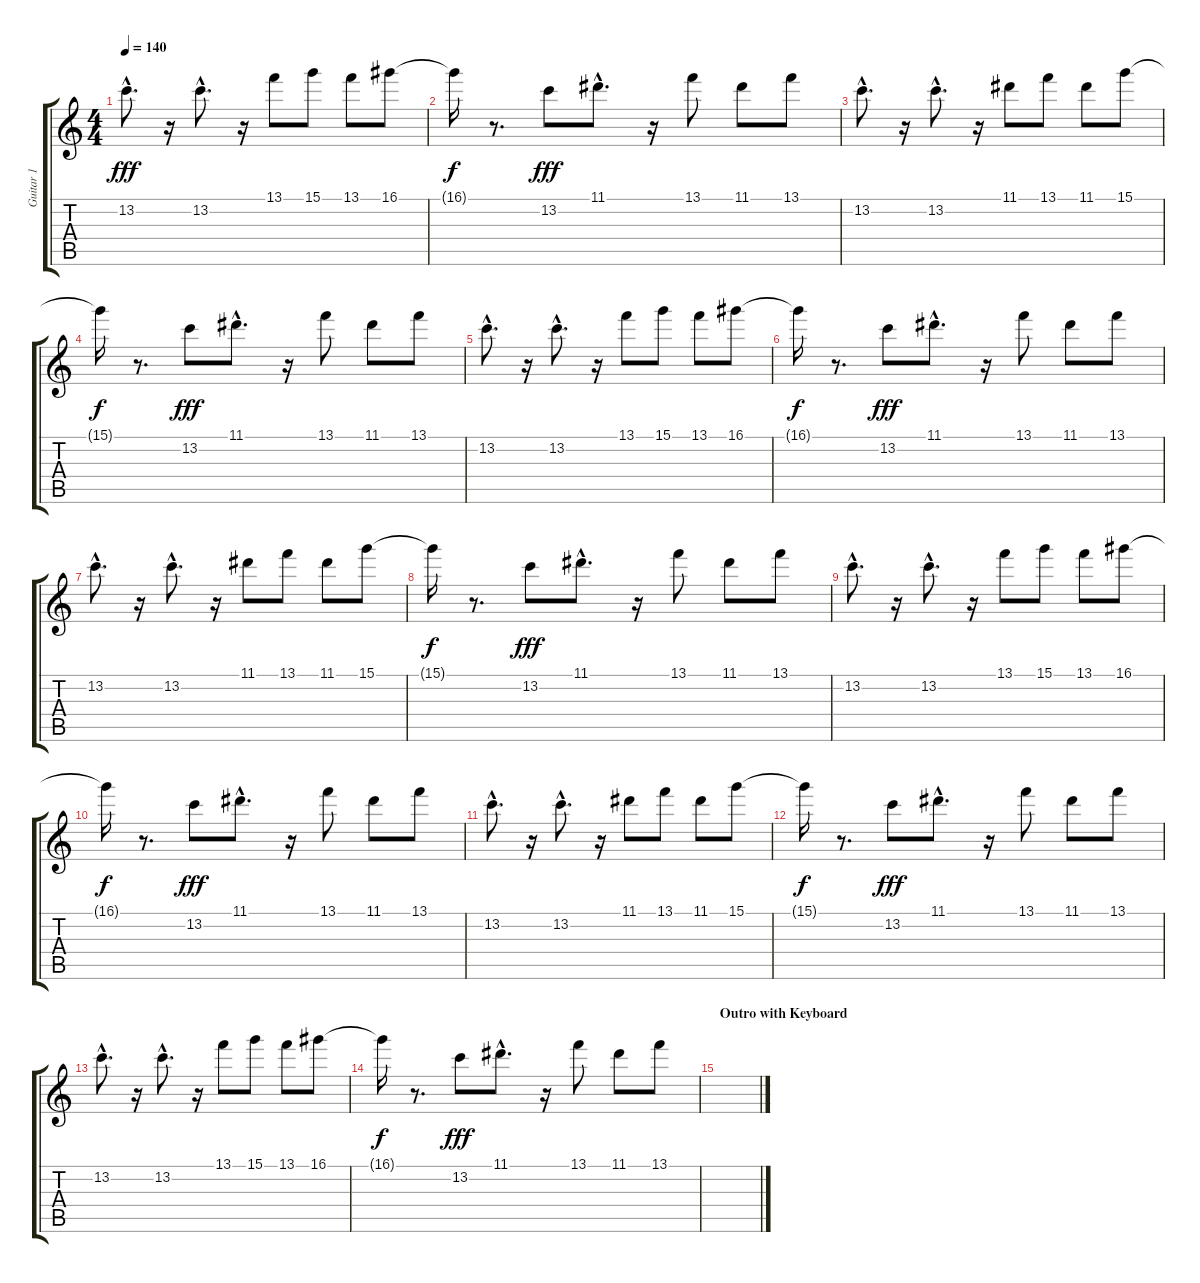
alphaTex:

\track ("Guitar 1" "Guitar 1") {instrument overdrivenguitar}
\staff {score tabs}
\tuning (E4 B3 G3 D3 A2 E2) {hide}
\ts (4 4)
\tempo 140
\clef g2
\ks c
13.2{hac}.8{d dy fff} r.16 13.2{hac}.8{d} r.16 13.1.8 15.1.8 13.1.8 16.1.8 |
16.1{t}.16{dy f} r.8{d} 13.2.8{dy fff} 11.1{hac}.8{d} r.16 13.1.8 11.1.8 13.1.8 |
13.2{hac}.8{d} r.16 13.2{hac}.8{d} r.16 11.1.8 13.1.8 11.1.8 15.1.8 |
15.1{t}.16{dy f} r.8{d} 13.2.8{dy fff} 11.1{hac}.8{d} r.16 13.1.8 11.1.8 13.1.8 |
13.2{hac}.8{d} r.16 13.2{hac}.8{d} r.16 13.1.8 15.1.8 13.1.8 16.1.8 |
16.1{t}.16{dy f} r.8{d} 13.2.8{dy fff} 11.1{hac}.8{d} r.16 13.1.8 11.1.8 13.1.8 |
13.2{hac}.8{d} r.16 13.2{hac}.8{d} r.16 11.1.8 13.1.8 11.1.8 15.1.8 |
15.1{t}.16{dy f} r.8{d} 13.2.8{dy fff} 11.1{hac}.8{d} r.16 13.1.8 11.1.8 13.1.8 |
13.2{hac}.8{d} r.16 13.2{hac}.8{d} r.16 13.1.8 15.1.8 13.1.8 16.1.8 |
16.1{t}.16{dy f} r.8{d} 13.2.8{dy fff} 11.1{hac}.8{d} r.16 13.1.8 11.1.8 13.1.8 |
13.2{hac}.8{d} r.16 13.2{hac}.8{d} r.16 11.1.8 13.1.8 11.1.8 15.1.8 |
15.1{t}.16{dy f} r.8{d} 13.2.8{dy fff} 11.1{hac}.8{d} r.16 13.1.8 11.1.8 13.1.8 |
13.2{hac}.8{d} r.16 13.2{hac}.8{d} r.16 13.1.8 15.1.8 13.1.8 16.1.8 |
16.1{t}.16{dy f} r.8{d} 13.2.8{dy fff} 11.1{hac}.8{d} r.16 13.1.8 11.1.8 13.1.8 |
\section ("" "Outro with Keyboard")
